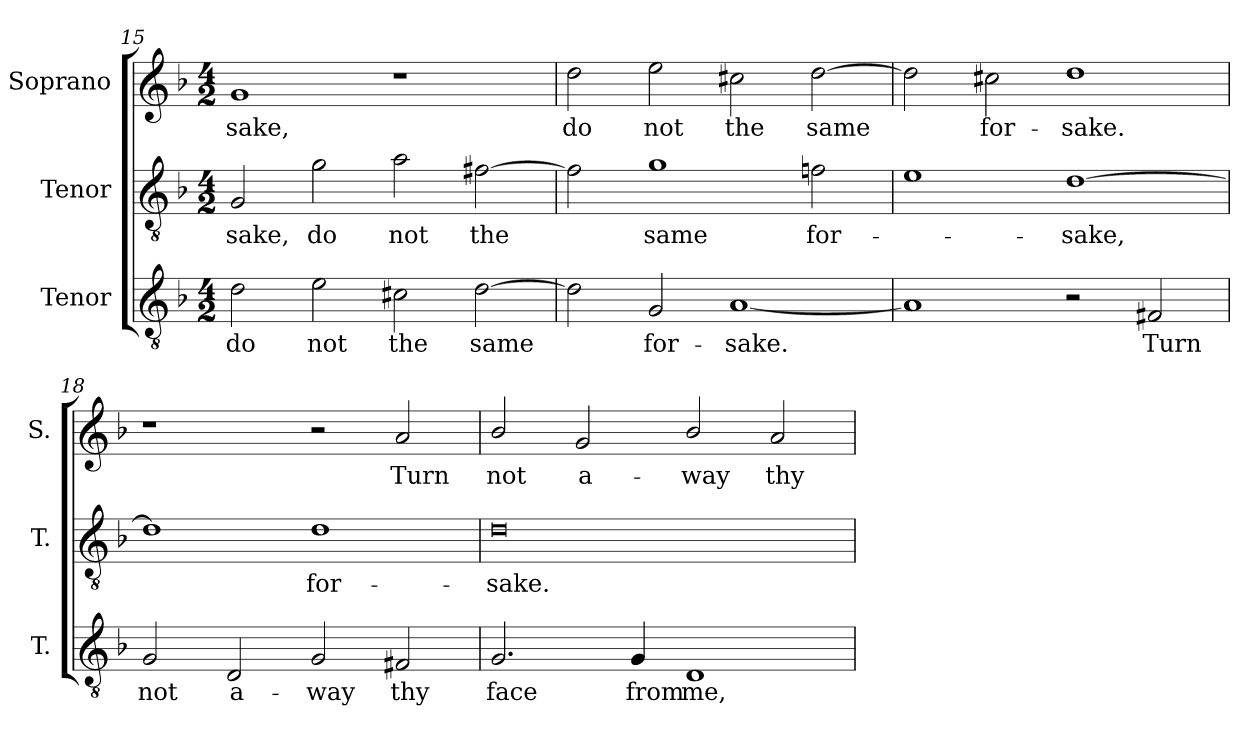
**kern	**text	**kern	**text	**kern	**text
*part3	*part3	*part2	*part2	*part1	*part1
*staff3	*staff3	*staff2	*staff2	*staff1	*staff1
*I"Tenor	*	*I"Tenor	*	*I"Soprano	*
*I'T.	*	*I'T.	*	*I'S.	*
!!LO:LB:g=z
*clefGv2	*	*clefGv2	*	*clefG2	*
*ITrd7c12	*	*ITrd7c12	*	*	*
*k[b-]	*	*k[b-]	*	*k[b-]	*
*F:	*	*F:	*	*F:	*
*M4/2	*	*M4/2	*	*M4/2	*
=15	=15	=15	=15	=15	=15
!	!LO:LY:b:color=#000000	!	!	!	!
!	!	!	!LO:LY:b:color=#000000	!	!
!	!	!	!	!	!LO:LY:b:color=#000000
2Di\	do	2GGi/	-sake,	1gi	-sake,
!	!LO:LY:b:color=#000000	!	!	!	!
!	!	!	!LO:LY:b:color=#000000	!	!
2Ei\	not	2Gi\	do	.	.
!	!LO:LY:b:color=#000000	!	!	!	!
!	!	!	!LO:LY:b:color=#000000	!	!
2C#Xi\	the	2Ai\	not	1r	.
!	!LO:LY:b:color=#000000	!	!	!	!
!	!	!	!LO:LY:b:color=#000000	!	!
[2Di\	same	[2F#Xi\	the	.	.
=16	=16	=16	=16	=16	=16
!	!	!	!	!	!LO:LY:b:color=#000000
2Di\]	.	2F#i\]	.	2ddi\	do
!	!LO:LY:b:color=#000000	!	!	!	!
!	!	!	!LO:LY:b:color=#000000	!	!
!	!	!	!	!	!LO:LY:b:color=#000000
2GGi/	for-	1Gi	same	2eei\	not
!	!LO:LY:b:color=#000000	!	!	!	!
!	!	!	!	!	!LO:LY:b:color=#000000
[1AAi	-sake.	.	.	2cc#Xi\	the
!	!	!	!LO:LY:b:color=#000000	!	!
!	!	!	!	!	!LO:LY:b:color=#000000
.	.	2Fi\	for-	[2ddi\	same
=17	=17	=17	=17	=17	=17
1AAi]	.	1Ei	.	2ddi\]	.
!	!	!	!	!	!LO:LY:b:color=#000000
.	.	.	.	2cc#Xi\	for-
!	!	!	!LO:LY:b:color=#000000	!	!
!	!	!	!	!	!LO:LY:b:color=#000000
2r	.	[1Di	-sake,	1ddi	-sake.
!	!LO:LY:b:color=#000000	!	!	!	!
2FF#Xi/	Turn	.	.	.	.
=18	=18	=18	=18	=18	=18
!	!LO:LY:b:color=#000000	!	!	!	!
2GGi/	not	1Di]	.	1r	.
!	!LO:LY:b:color=#000000	!	!	!	!
2DDi/	a-	.	.	.	.
!	!LO:LY:b:color=#000000	!	!	!	!
!	!	!	!LO:LY:b:color=#000000	!	!
2GGi/	-way	1Di	for-	2r	.
!	!LO:LY:b:color=#000000	!	!	!	!
!	!	!	!	!	!LO:LY:b:color=#000000
2FF#Xi/	thy	.	.	2ai/	Turn
=19	=19	=19	=19	=19	=19
!	!LO:LY:b:color=#000000	!	!	!	!
!	!	!	!LO:LY:b:color=#000000	!	!
!	!	!	!	!	!LO:LY:b:color=#000000
2.GGi/	face	0Di	-sake.	2b-i/	not
!	!	!	!	!	!LO:LY:b:color=#000000
.	.	.	.	2gi/	a-
!	!LO:LY:b:color=#000000	!	!	!	!
4GGi/	from	.	.	.	.
!	!LO:LY:b:color=#000000	!	!	!	!
!	!	!	!	!	!LO:LY:b:color=#000000
1DDi	me,	.	.	2b-i/	-way
!	!	!	!	!	!LO:LY:b:color=#000000
.	.	.	.	2ai/	thy
=	=	=	=	=	=
*-	*-	*-	*-	*-	*-
